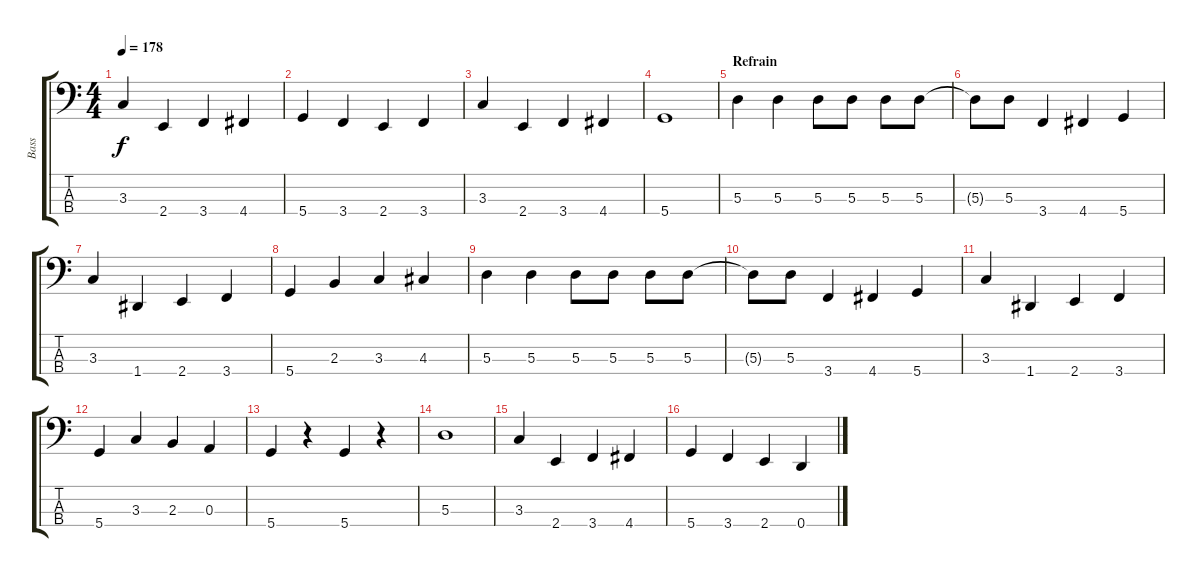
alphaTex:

\track ("Bass" "Bass") {instrument electricbassfinger}
\staff {score tabs}
\tuning (G2 D2 A1 D1) {hide}
\ts (4 4)
\tempo 178
\clef f4
\ks c
3.3.4{dy f} 2.4.4 3.4.4 4.4.4 |
5.4.4 3.4.4 2.4.4 3.4.4 |
3.3.4 2.4.4 3.4.4 4.4.4 |
5.4.1 |
\section ("" "Refrain")
5.3.4 5.3.4 5.3.8 5.3.8 5.3.8 5.3.8 |
5.3{t}.8 5.3.8 3.4.4 4.4.4 5.4.4 |
3.3.4 1.4.4 2.4.4 3.4.4 |
5.4.4 2.3.4 3.3.4 4.3.4 |
5.3.4 5.3.4 5.3.8 5.3.8 5.3.8 5.3.8 |
5.3{t}.8 5.3.8 3.4.4 4.4.4 5.4.4 |
3.3.4 1.4.4 2.4.4 3.4.4 |
5.4.4 3.3.4 2.3.4 0.3.4 |
5.4.4 r.4 5.4.4 r.4 |
5.3.1 |
3.3.4 2.4.4 3.4.4 4.4.4 |
5.4.4 3.4.4 2.4.4 0.4.4
